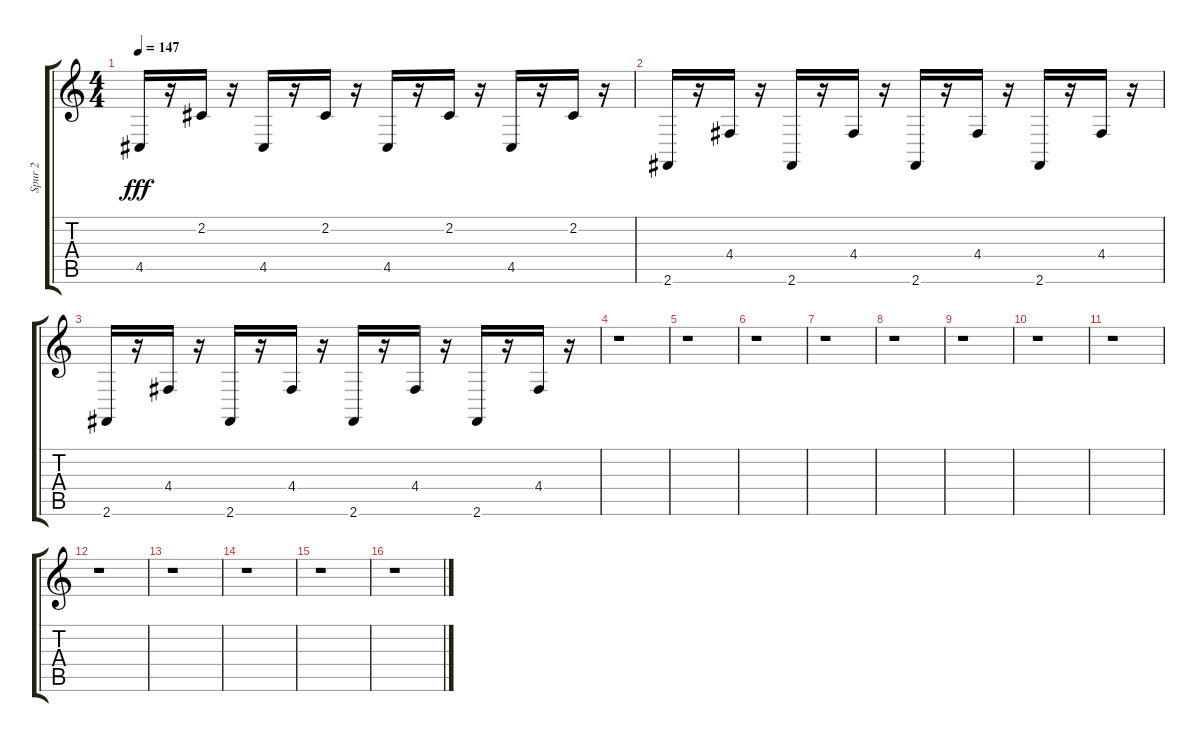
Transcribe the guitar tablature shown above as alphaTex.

\track ("Spur 2" "Spur 2") {instrument lead8bassandlead}
\staff {score tabs}
\tuning (E4 B3 G3 D3 A2 E2) {hide}
\ts (4 4)
\tempo 147
\clef g2
\ks c
4.5.16{dy fff} r.16 2.2.16 r.16 4.5.16 r.16 2.2.16 r.16 4.5.16 r.16 2.2.16 r.16 4.5.16 r.16 2.2.16 r.16 |
2.6.16 r.16 4.4.16 r.16 2.6.16 r.16 4.4.16 r.16 2.6.16 r.16 4.4.16 r.16 2.6.16 r.16 4.4.16 r.16 |
2.6.16 r.16 4.4.16 r.16 2.6.16 r.16 4.4.16 r.16 2.6.16 r.16 4.4.16 r.16 2.6.16 r.16 4.4.16 r.16 |
r.1 |
r.1 |
r.1 |
r.1 |
r.1 |
r.1 |
r.1 |
r.1 |
r.1 |
r.1 |
r.1 |
r.1 |
r.1
